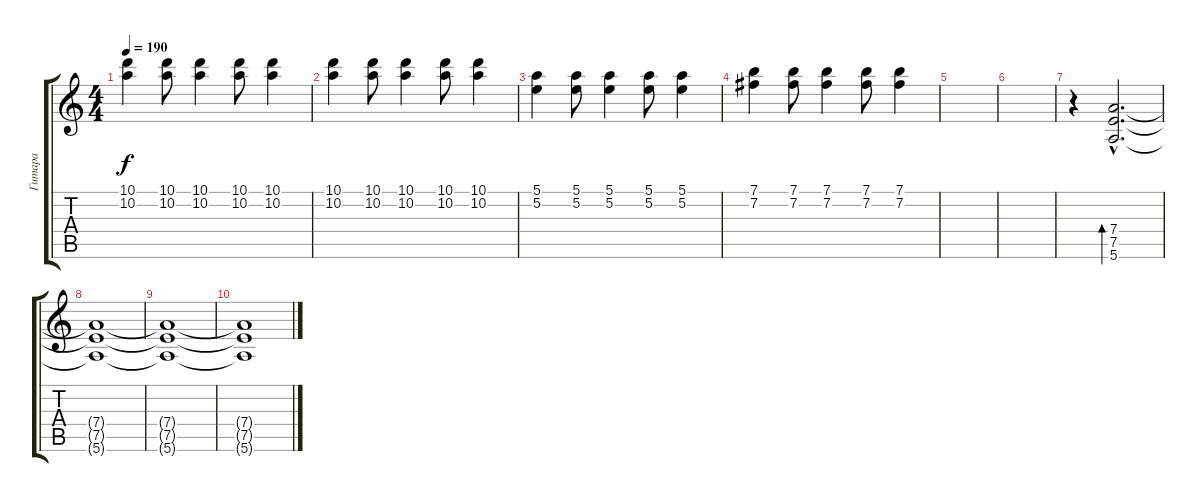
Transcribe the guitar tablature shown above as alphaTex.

\track ("Гитара" "Гитара") {instrument overdrivenguitar}
\staff {score tabs}
\tuning (E4 B3 G3 D3 A2 E2) {hide}
\ts (4 4)
\tempo 190
\clef g2
\ks c
(10.1 10.2).4{dy f} (10.1 10.2).8 (10.1 10.2).4 (10.1 10.2).8 (10.1 10.2).4 |
(10.1 10.2).4 (10.1 10.2).8 (10.1 10.2).4 (10.1 10.2).8 (10.1 10.2).4 |
(5.1 5.2).4 (5.1 5.2).8 (5.1 5.2).4 (5.1 5.2).8 (5.1 5.2).4 |
(7.1 7.2).4 (7.1 7.2).8 (7.1 7.2).4 (7.1 7.2).8 (7.1 7.2).4 |
|
|
r.4 (7.4{hac} 7.5{hac} 5.6{hac}).2{d bd 240} |
(7.4{t} 7.5{t} 5.6{t}).1 |
(7.4{t} 7.5{t} 5.6{t}).1 |
(7.4{t} 7.5{t} 5.6{t}).1
